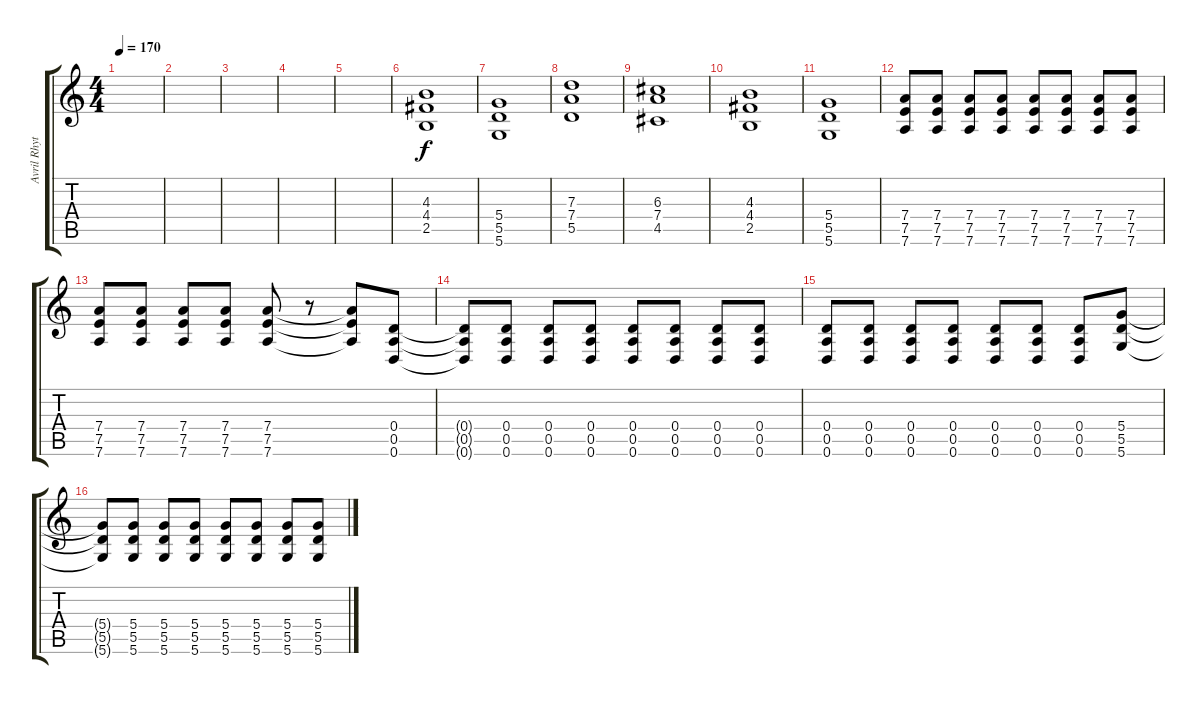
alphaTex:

\track ("Avril Rhythm 2" "Avril Rhyt") {instrument distortionguitar}
\staff {score tabs}
\tuning (E4 B3 G3 D3 A2 D2) {hide}
\ts (4 4)
\tempo 170
\clef g2
\ks c
|
|
|
|
|
(4.3 4.4 2.5).1 |
(5.4 5.5 5.6).1 |
(7.3 7.4 5.5).1 |
(6.3 7.4 4.5).1 |
(4.3 4.4 2.5).1 |
(5.4 5.5 5.6).1 |
(7.4 7.5 7.6).8 (7.4 7.5 7.6).8 (7.4 7.5 7.6).8 (7.4 7.5 7.6).8 (7.4 7.5 7.6).8 (7.4 7.5 7.6).8 (7.4 7.5 7.6).8 (7.4 7.5 7.6).8 |
(7.4 7.5 7.6).8 (7.4 7.5 7.6).8 (7.4 7.5 7.6).8 (7.4 7.5 7.6).8 (7.4 7.5 7.6).8 r.8 (7.4{t} 7.5{t} 7.6{t}).8 (0.4 0.5 0.6).8 |
(0.4{t} 0.5{t} 0.6{t}).8 (0.4 0.5 0.6).8 (0.4 0.5 0.6).8 (0.4 0.5 0.6).8 (0.4 0.5 0.6).8 (0.4 0.5 0.6).8 (0.4 0.5 0.6).8 (0.4 0.5 0.6).8 |
(0.4 0.5 0.6).8 (0.4 0.5 0.6).8 (0.4 0.5 0.6).8 (0.4 0.5 0.6).8 (0.4 0.5 0.6).8 (0.4 0.5 0.6).8 (0.4 0.5 0.6).8 (5.4 5.5 5.6).8 |
(5.4{t} 5.5{t} 5.6{t}).8 (5.4 5.5 5.6).8 (5.4 5.5 5.6).8 (5.4 5.5 5.6).8 (5.4 5.5 5.6).8 (5.4 5.5 5.6).8 (5.4 5.5 5.6).8 (5.4 5.5 5.6).8
